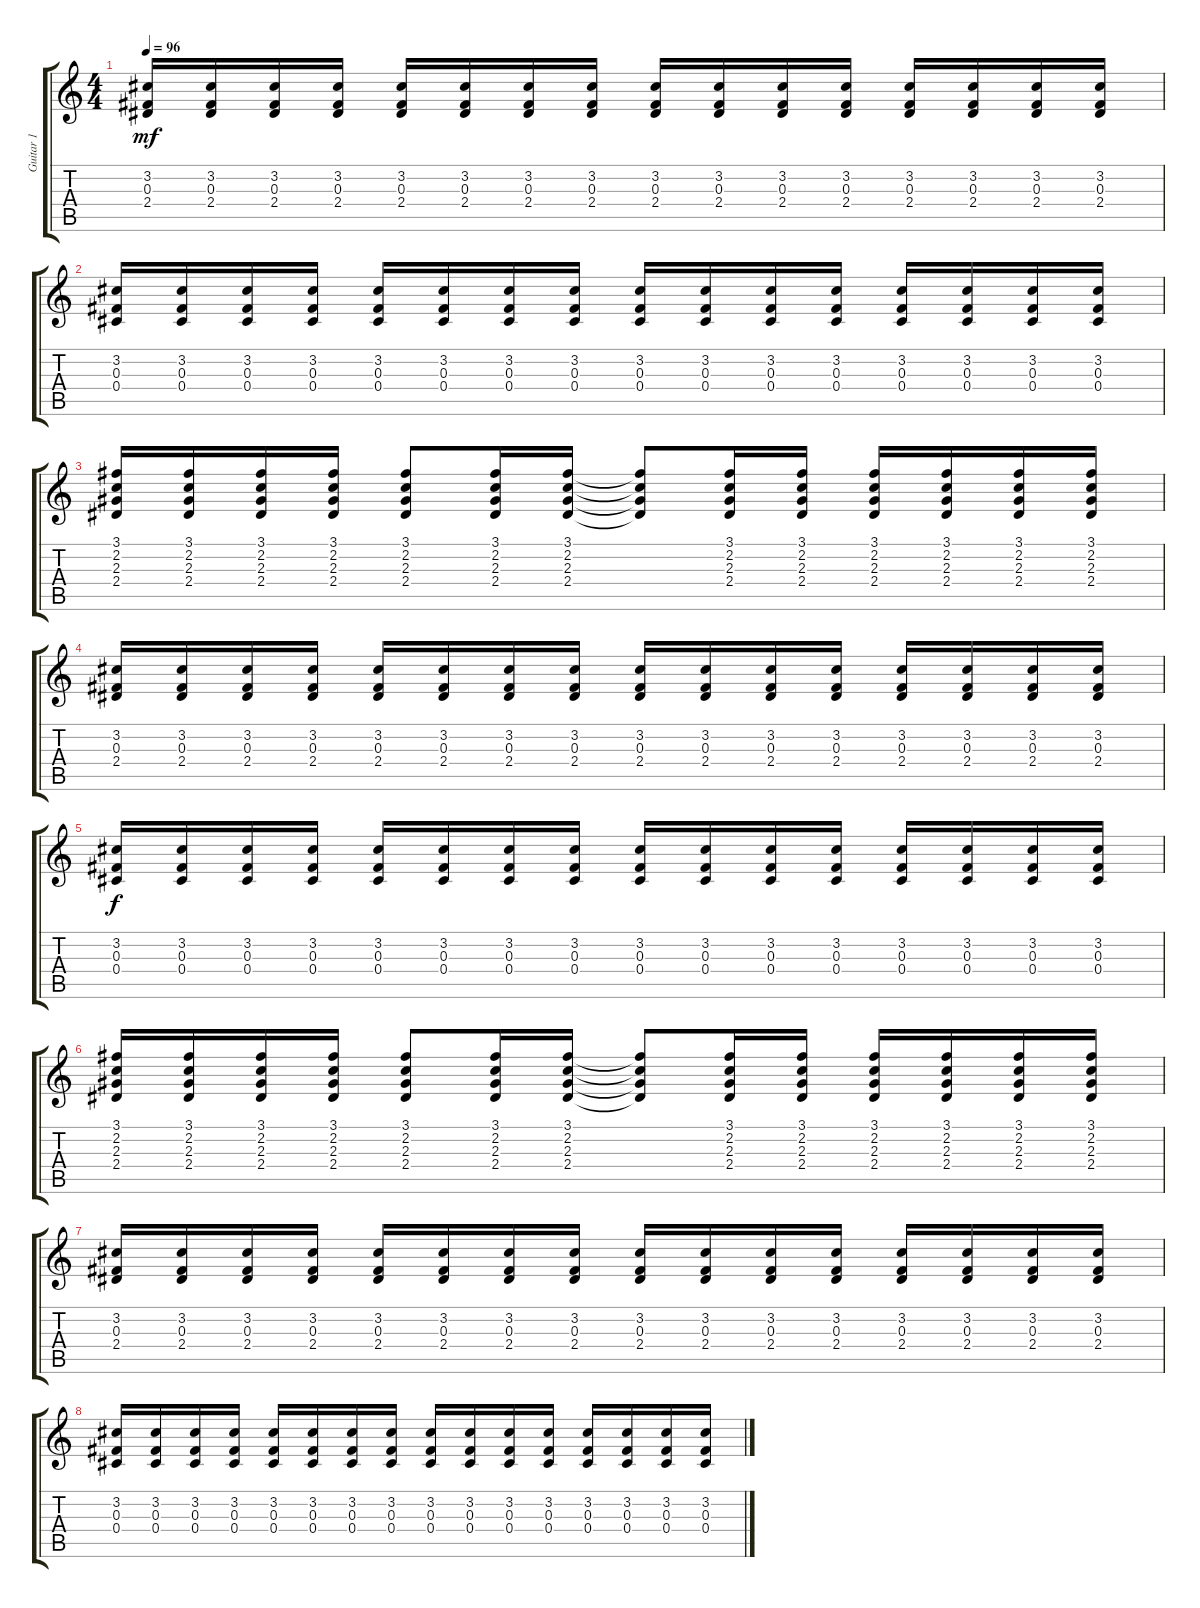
\track ("Guitar 1" "Guitar 1") {instrument distortionguitar}
\staff {score tabs}
\tuning (Eb4 Bb3 Gb3 Db3 Ab2 Eb2) {hide}
\ts (4 4)
\tempo 96
\clef g2
\ks c
(3.2 0.3 2.4).16{dy mf} (3.2 0.3 2.4).16 (3.2 0.3 2.4).16 (3.2 0.3 2.4).16 (3.2 0.3 2.4).16 (3.2 0.3 2.4).16 (3.2 0.3 2.4).16 (3.2 0.3 2.4).16 (3.2 0.3 2.4).16 (3.2 0.3 2.4).16 (3.2 0.3 2.4).16 (3.2 0.3 2.4).16 (3.2 0.3 2.4).16 (3.2 0.3 2.4).16 (3.2 0.3 2.4).16 (3.2 0.3 2.4).16 |
(3.2 0.3 0.4).16 (3.2 0.3 0.4).16 (3.2 0.3 0.4).16 (3.2 0.3 0.4).16 (3.2 0.3 0.4).16 (3.2 0.3 0.4).16 (3.2 0.3 0.4).16 (3.2 0.3 0.4).16 (3.2 0.3 0.4).16 (3.2 0.3 0.4).16 (3.2 0.3 0.4).16 (3.2 0.3 0.4).16 (3.2 0.3 0.4).16 (3.2 0.3 0.4).16 (3.2 0.3 0.4).16 (3.2 0.3 0.4).16 |
(3.1 2.2 2.3 2.4).16 (3.1 2.2 2.3 2.4).16 (3.1 2.2 2.3 2.4).16 (3.1 2.2 2.3 2.4).16 (3.1 2.2 2.3 2.4).8 (3.1 2.2 2.3 2.4).16 (3.1 2.2 2.3 2.4).16 (3.1{t} 2.2{t} 2.3{t} 2.4{t}).8 (3.1 2.2 2.3 2.4).16 (3.1 2.2 2.3 2.4).16 (3.1 2.2 2.3 2.4).16 (3.1 2.2 2.3 2.4).16 (3.1 2.2 2.3 2.4).16 (3.1 2.2 2.3 2.4).16 |
(3.2 0.3 2.4).16 (3.2 0.3 2.4).16 (3.2 0.3 2.4).16 (3.2 0.3 2.4).16 (3.2 0.3 2.4).16 (3.2 0.3 2.4).16 (3.2 0.3 2.4).16 (3.2 0.3 2.4).16 (3.2 0.3 2.4).16 (3.2 0.3 2.4).16 (3.2 0.3 2.4).16 (3.2 0.3 2.4).16 (3.2 0.3 2.4).16 (3.2 0.3 2.4).16 (3.2 0.3 2.4).16 (3.2 0.3 2.4).16 |
(3.2 0.3 0.4).16{dy f} (3.2 0.3 0.4).16 (3.2 0.3 0.4).16 (3.2 0.3 0.4).16 (3.2 0.3 0.4).16 (3.2 0.3 0.4).16 (3.2 0.3 0.4).16 (3.2 0.3 0.4).16 (3.2 0.3 0.4).16 (3.2 0.3 0.4).16 (3.2 0.3 0.4).16 (3.2 0.3 0.4).16 (3.2 0.3 0.4).16 (3.2 0.3 0.4).16 (3.2 0.3 0.4).16 (3.2 0.3 0.4).16 |
(3.1 2.2 2.3 2.4).16 (3.1 2.2 2.3 2.4).16 (3.1 2.2 2.3 2.4).16 (3.1 2.2 2.3 2.4).16 (3.1 2.2 2.3 2.4).8 (3.1 2.2 2.3 2.4).16 (3.1 2.2 2.3 2.4).16 (3.1{t} 2.2{t} 2.3{t} 2.4{t}).8 (3.1 2.2 2.3 2.4).16 (3.1 2.2 2.3 2.4).16 (3.1 2.2 2.3 2.4).16 (3.1 2.2 2.3 2.4).16 (3.1 2.2 2.3 2.4).16 (3.1 2.2 2.3 2.4).16 |
(3.2 0.3 2.4).16 (3.2 0.3 2.4).16 (3.2 0.3 2.4).16 (3.2 0.3 2.4).16 (3.2 0.3 2.4).16 (3.2 0.3 2.4).16 (3.2 0.3 2.4).16 (3.2 0.3 2.4).16 (3.2 0.3 2.4).16 (3.2 0.3 2.4).16 (3.2 0.3 2.4).16 (3.2 0.3 2.4).16 (3.2 0.3 2.4).16 (3.2 0.3 2.4).16 (3.2 0.3 2.4).16 (3.2 0.3 2.4).16 |
(3.2 0.3 0.4).16 (3.2 0.3 0.4).16 (3.2 0.3 0.4).16 (3.2 0.3 0.4).16 (3.2 0.3 0.4).16 (3.2 0.3 0.4).16 (3.2 0.3 0.4).16 (3.2 0.3 0.4).16 (3.2 0.3 0.4).16 (3.2 0.3 0.4).16 (3.2 0.3 0.4).16 (3.2 0.3 0.4).16 (3.2 0.3 0.4).16 (3.2 0.3 0.4).16 (3.2 0.3 0.4).16 (3.2 0.3 0.4).16
